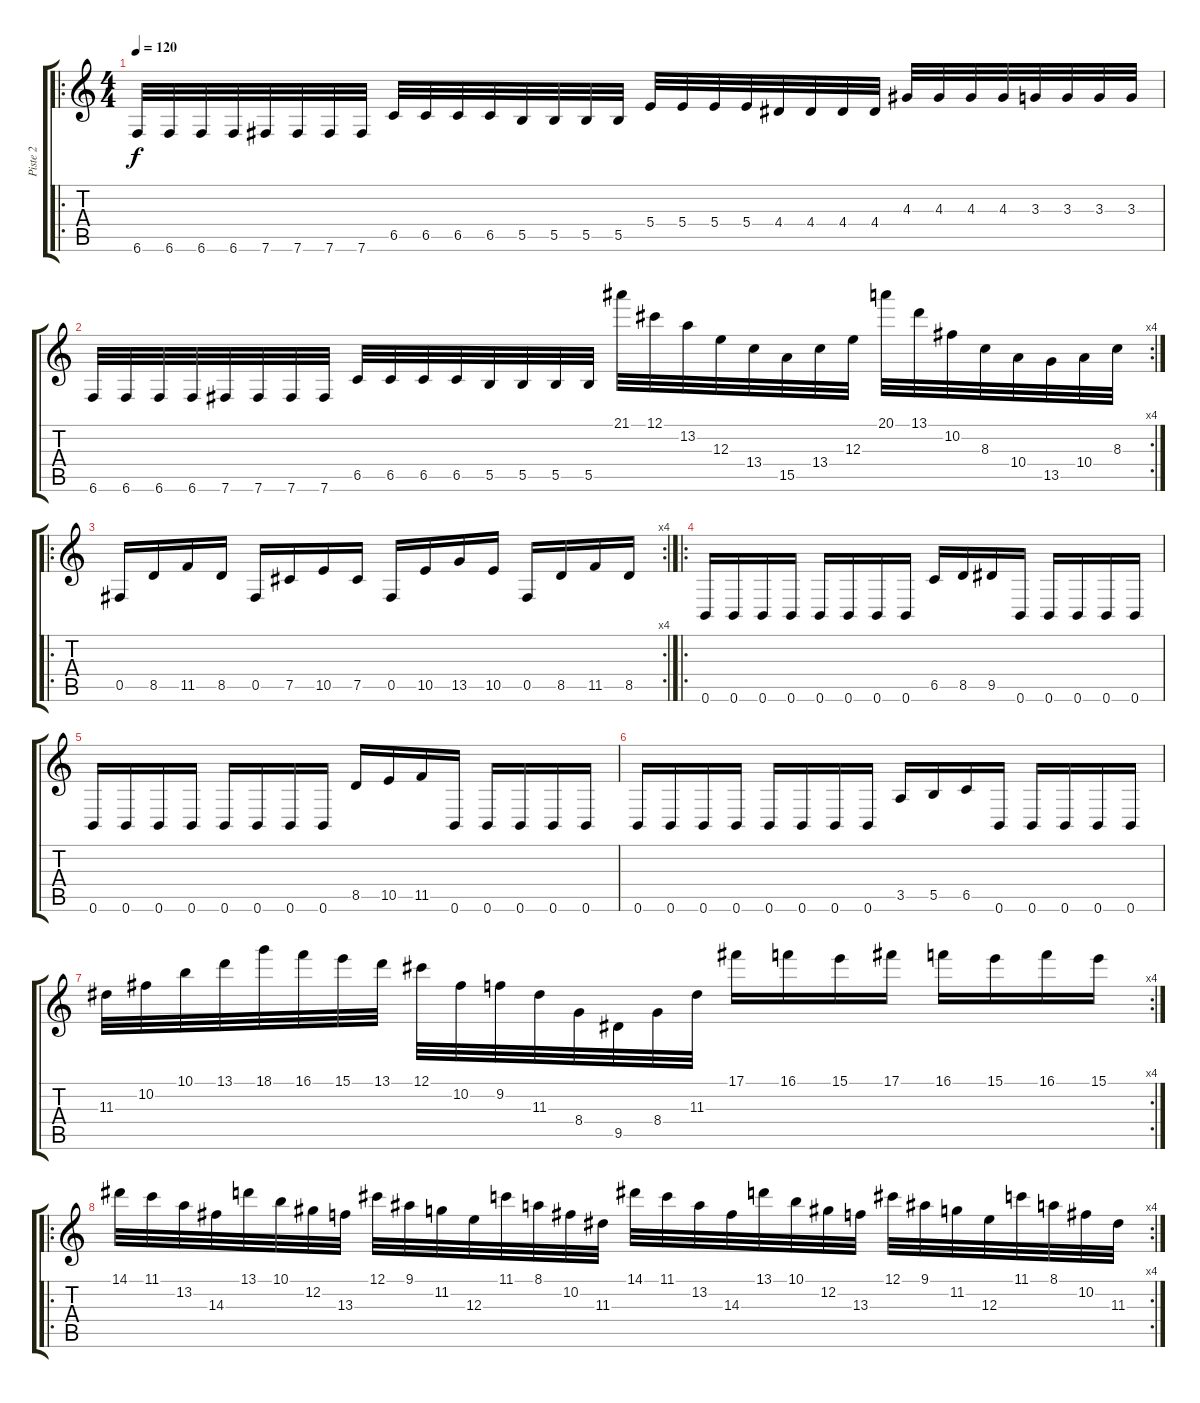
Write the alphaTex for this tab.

\track ("Piste 2" "Piste 2") {instrument distortionguitar}
\staff {score tabs}
\tuning (Db4 Ab3 E3 B2 Gb2 B1) {hide}
\ro
\ts (4 4)
\tempo 120
\clef g2
\ks c
6.6.32{dy f} 6.6.32 6.6.32 6.6.32 7.6.32 7.6.32 7.6.32 7.6.32 6.5.32 6.5.32 6.5.32 6.5.32 5.5.32 5.5.32 5.5.32 5.5.32 5.4.32 5.4.32 5.4.32 5.4.32 4.4.32 4.4.32 4.4.32 4.4.32 4.3.32 4.3.32 4.3.32 4.3.32 3.3.32 3.3.32 3.3.32 3.3.32 |
\rc 4
6.6.32 6.6.32 6.6.32 6.6.32 7.6.32 7.6.32 7.6.32 7.6.32 6.5.32 6.5.32 6.5.32 6.5.32 5.5.32 5.5.32 5.5.32 5.5.32 21.1.32 12.1.32 13.2.32 12.3.32 13.4.32 15.5.32 13.4.32 12.3.32 20.1.32 13.1.32 10.2.32 8.3.32 10.4.32 13.5.32 10.4.32 8.3.32 |
\ro
\rc 4
0.5.16 8.5.16 11.5.16 8.5.16 0.5.16 7.5.16 10.5.16 7.5.16 0.5.16 10.5.16 13.5.16 10.5.16 0.5.16 8.5.16 11.5.16 8.5.16 |
\ro
0.6.16 0.6.16 0.6.16 0.6.16 0.6.16 0.6.16 0.6.16 0.6.16 6.5.16 8.5.16 9.5.16 0.6.16 0.6.16 0.6.16 0.6.16 0.6.16 |
0.6.16 0.6.16 0.6.16 0.6.16 0.6.16 0.6.16 0.6.16 0.6.16 8.5.16 10.5.16 11.5.16 0.6.16 0.6.16 0.6.16 0.6.16 0.6.16 |
0.6.16 0.6.16 0.6.16 0.6.16 0.6.16 0.6.16 0.6.16 0.6.16 3.5.16 5.5.16 6.5.16 0.6.16 0.6.16 0.6.16 0.6.16 0.6.16 |
\rc 4
11.3.32 10.2.32 10.1.32 13.1.32 18.1.32 16.1.32 15.1.32 13.1.32 12.1.32 10.2.32 9.2.32 11.3.32 8.4.32 9.5.32 8.4.32 11.3.32 17.1.16 16.1.16 15.1.16 17.1.16 16.1.16 15.1.16 16.1.16 15.1.16 |
\ro
\rc 4
14.1.32 11.1.32 13.2.32 14.3.32 13.1.32 10.1.32 12.2.32 13.3.32 12.1.32 9.1.32 11.2.32 12.3.32 11.1.32 8.1.32 10.2.32 11.3.32 14.1.32 11.1.32 13.2.32 14.3.32 13.1.32 10.1.32 12.2.32 13.3.32 12.1.32 9.1.32 11.2.32 12.3.32 11.1.32 8.1.32 10.2.32 11.3.32
